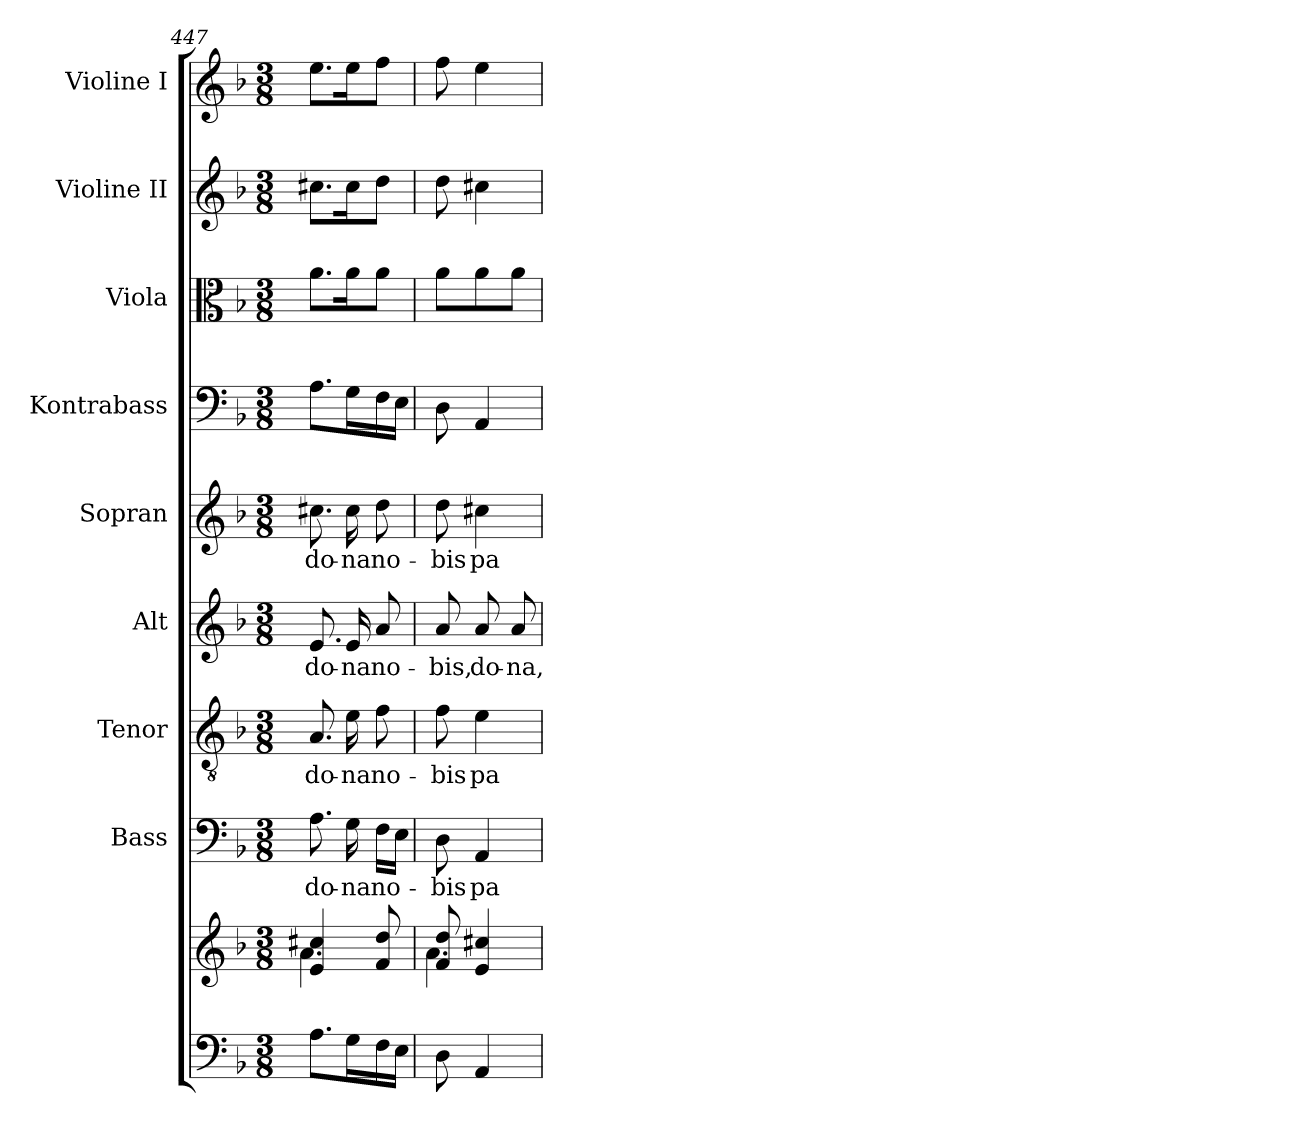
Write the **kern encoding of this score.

**kern	**kern	**kern	**text	**kern	**text	**kern	**text	**kern	**text	**kern	**kern	**kern	**kern
*part9	*part9	*part8	*part8	*part7	*part7	*part6	*part6	*part5	*part5	*part4	*part3	*part2	*part1
*staff10	*staff9	*staff8	*staff8	*staff7	*staff7	*staff6	*staff6	*staff5	*staff5	*staff4	*staff3	*staff2	*staff1
*	*	*I"Bass	*	*I"Tenor	*	*I"Alt	*	*I"Sopran	*	*I"Kontrabass	*I"Viola	*I"Violine II	*I"Violine I
*	*	*I'B.	*	*I'T.	*	*I'A.	*	*I'S.	*	*I'Kb.	*I'Vla.	*I'Vl. II	*I'Vl. I
*clefF4	*clefG2	*clefF4	*	*clefGv2	*	*clefG2	*	*clefG2	*	*clefF4	*clefC3	*clefG2	*clefG2
*	*	*	*	*	*	*	*	*	*	*ITrd7c12	*	*	*
*k[b-]	*k[b-]	*k[b-]	*	*k[b-]	*	*k[b-]	*	*k[b-]	*	*k[b-]	*k[b-]	*k[b-]	*k[b-]
*F:	*F:	*F:	*	*F:	*	*F:	*	*F:	*	*F:	*F:	*F:	*F:
*M3/8	*M3/8	*M3/8	*	*M3/8	*	*M3/8	*	*M3/8	*	*M3/8	*M3/8	*M3/8	*M3/8
=447	=447	=447	=447	=447	=447	=447	=447	=447	=447	=447	=447	=447	=447
*	*^	*	*	*	*	*	*	*	*	*	*	*	*
!	!	!	!	!LO:LY:b	!	!LO:LY:b	!	!LO:LY:b	!	!LO:LY:b	!	!	!	!
8.A\L	4e/ 4cc#X/	4.a\	8.A\	do-	8.A/	do-	8.e/	do-	8.cc#X\	do-	8.AA\L	8.a\L	8.cc#X\L	8.ee\L
!	!	!	!	!LO:LY:b	!	!LO:LY:b	!	!LO:LY:b	!	!LO:LY:b	!	!	!	!
16G\L	.	.	16G\	-na	16e\	-na	16e/	-na	16cc#\	-na	16GG\L	16a\k	16cc#\k	16ee\k
!	!	!	!	!LO:LY:b	!	!LO:LY:b	!	!LO:LY:b	!	!LO:LY:b	!	!	!	!
16F\	8f/ 8dd/	.	16F\LL	no-	8f\	no-	8a/	no-	8dd\	no-	16FF\	8a\J	8dd\J	8ff\J
16E\JJ	.	.	16E\JJ	.	.	.	.	.	.	.	16EE\JJ	.	.	.
=448	=448	=448	=448	=448	=448	=448	=448	=448	=448	=448	=448	=448	=448	=448
!	!	!	!	!LO:LY:b	!	!LO:LY:b	!	!LO:LY:b	!	!LO:LY:b	!	!	!	!
8D\	8f/ 8dd/	4.a\	8D\	-bis	8f\	-bis	8a/	-bis,	8dd\	-bis	8DD\	8a\L	8dd\	8ff\
!	!	!	!	!LO:LY:b	!	!LO:LY:b	!	!LO:LY:b	!	!LO:LY:b	!	!	!	!
4AA/	4e/ 4cc#X/	.	4AA/	pa-	4e\	pa-	8a/	do-	4cc#X\	pa-	4AAA/	8a\	4cc#X\	4ee\
!	!	!	!	!	!	!	!	!LO:LY:b	!	!	!	!	!	!
.	.	.	.	.	.	.	8a/	-na,	.	.	.	8a\J	.	.
*	*v	*v	*	*	*	*	*	*	*	*	*	*	*	*
=	=	=	=	=	=	=	=	=	=	=	=	=	=
*-	*-	*-	*-	*-	*-	*-	*-	*-	*-	*-	*-	*-	*-
